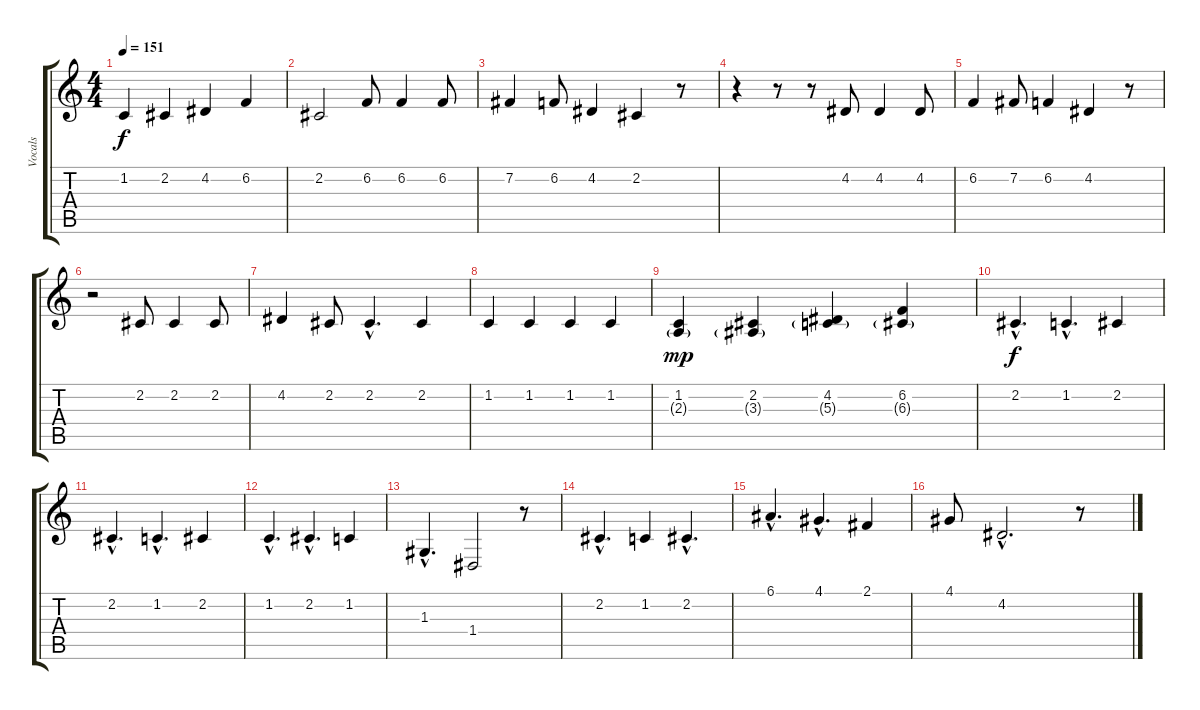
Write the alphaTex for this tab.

\track ("Vocals" "Vocals") {instrument lead2sawtooth}
\staff {score tabs}
\tuning (E4 B3 G3 D3 A2 E2) {hide}
\ts (4 4)
\tempo 151
\clef g2
\ks c
1.2.4{dy f} 2.2.4 4.2.4 6.2.4 |
2.2.2 6.2.8 6.2.4 6.2.8 |
7.2.4 6.2.8 4.2.4 2.2.4 r.8 |
r.4 r.8 r.8 4.2.8 4.2.4 4.2.8 |
6.2.4 7.2.8 6.2.4 4.2.4 r.8 |
r.2 2.2.8 2.2.4 2.2.8 |
4.2.4 2.2.8 2.2{hac}.4{d} 2.2.4 |
1.2.4 1.2.4 1.2.4 1.2.4 |
(1.2 2.3{g}).4{dy mp} (2.2 3.3{g}).4 (4.2 5.3{g}).4 (6.2 6.3{g}).4 |
\section ("" "")
2.2{hac}.4{d dy f} 1.2{hac}.4{d} 2.2.4 |
2.2{hac}.4{d} 1.2{hac}.4{d} 2.2.4 |
1.2{hac}.4{d} 2.2{hac}.4{d} 1.2.4 |
1.3{hac}.4{d} 1.4.2 r.8 |
2.2{hac}.4{d} 1.2.4 2.2{hac}.4{d} |
6.1{hac}.4{d} 4.1{hac}.4{d} 2.1.4 |
4.1.8 4.2{hac}.2{d} r.8
